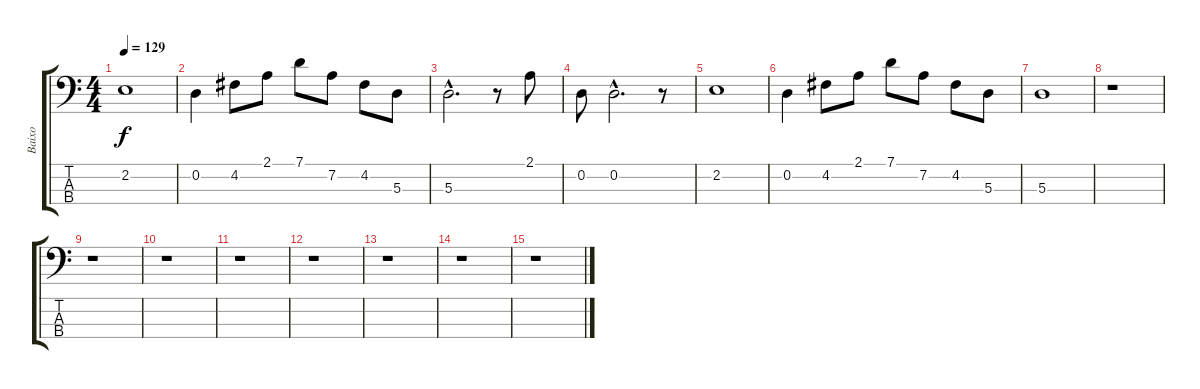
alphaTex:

\track ("Baixo" "Baixo") {instrument electricbassfinger}
\staff {score tabs}
\tuning (G2 D2 A1 E1) {hide}
\ts (4 4)
\tempo 129
\clef f4
\ks c
2.2.1{dy f} |
0.2.4 4.2.8 2.1.8 7.1.8 7.2.8 4.2.8 5.3.8 |
5.3{hac}.2{d} r.8 2.1.8 |
0.2.8 0.2{hac}.2{d} r.8 |
2.2.1{volume 12} |
0.2.4 4.2.8 2.1.8 7.1.8 7.2.8 4.2.8 5.3.8 |
5.3.1 |
r.1 |
r.1 |
r.1 |
r.1 |
r.1 |
r.1 |
r.1 |
r.1
